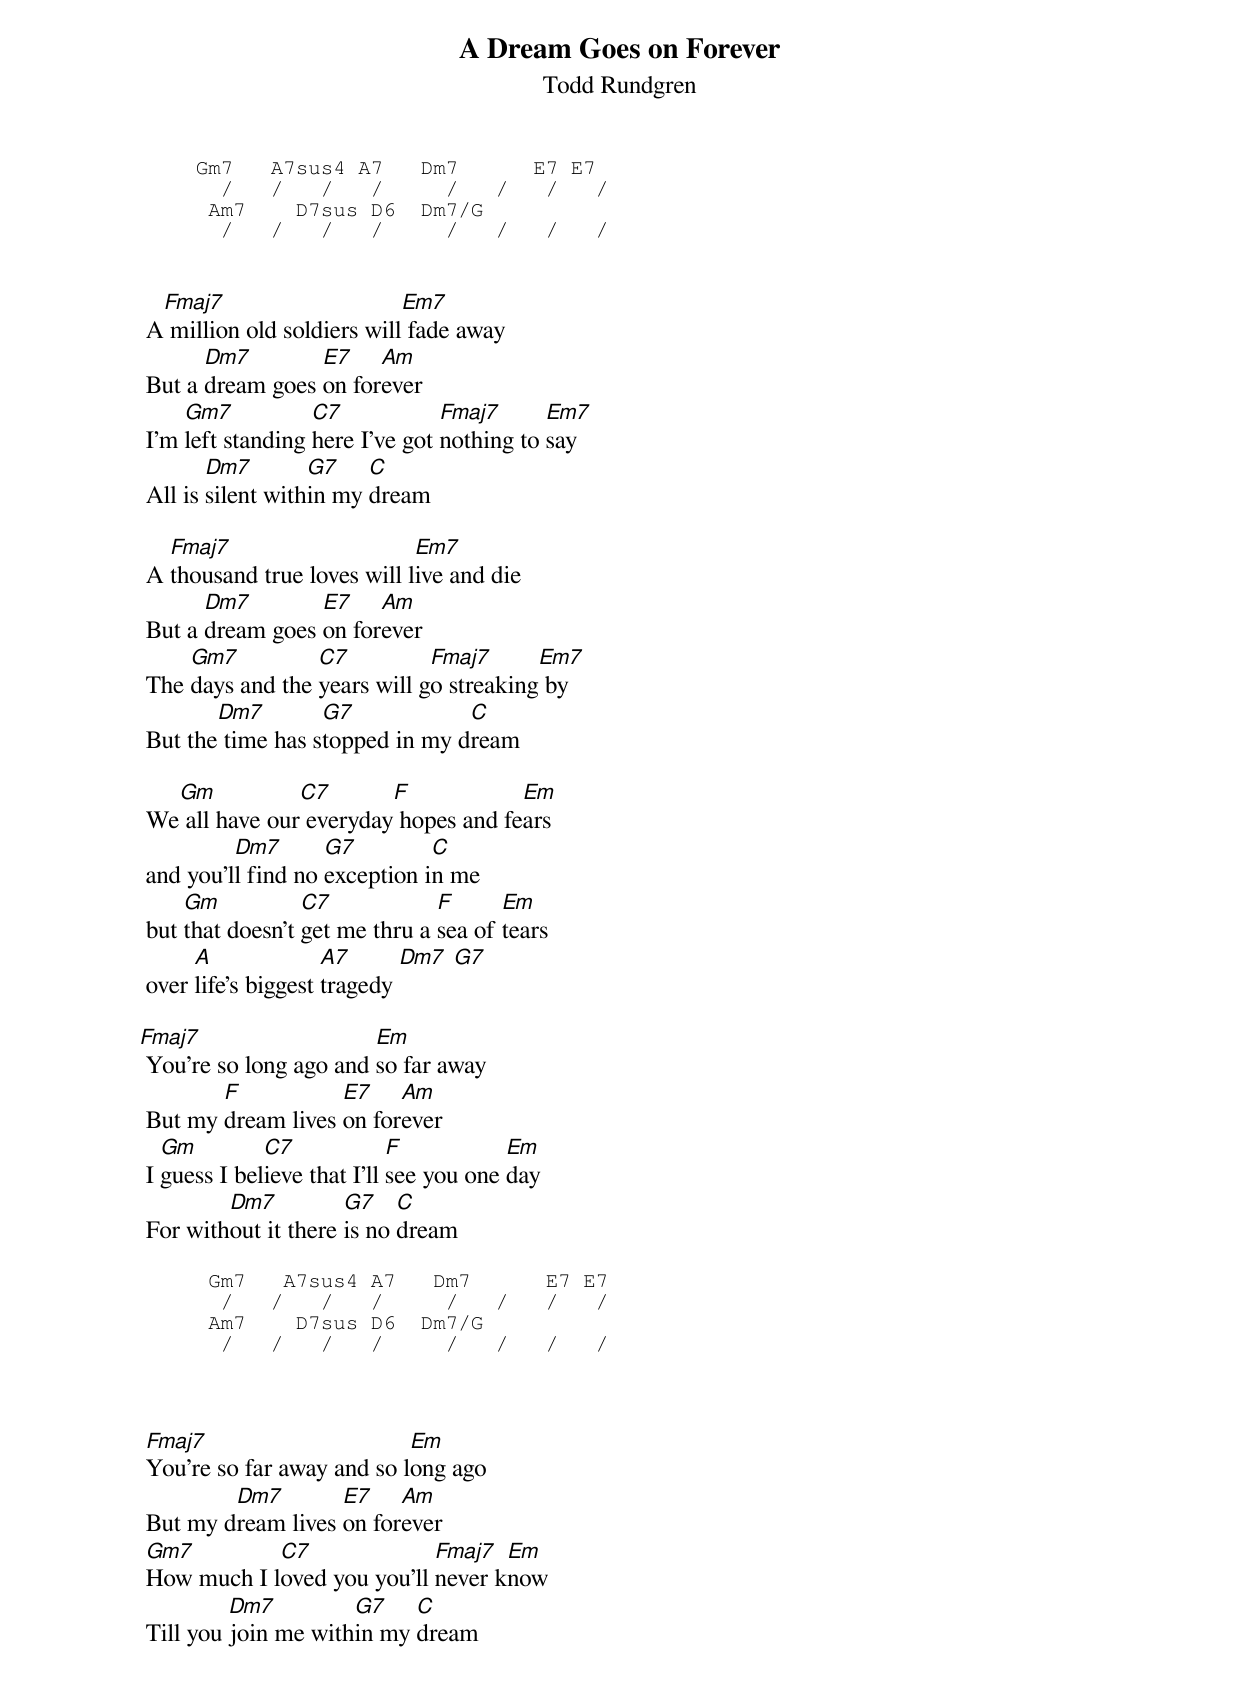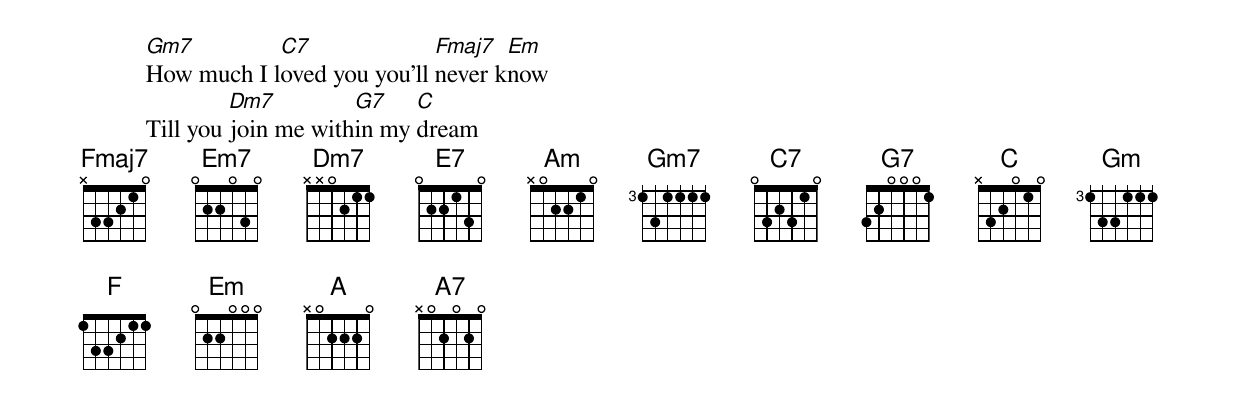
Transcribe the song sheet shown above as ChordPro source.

{title: A Dream Goes on Forever}
{subtitle: Todd Rundgren}
{sot}
         Gm7   A7sus4 A7   Dm7      E7 E7
           /   /   /   /     /   /   /   /
          Am7    D7sus D6  Dm7/G
           /   /   /   /     /   /   /   /
{eot}


          A[Fmaj7] million old soldiers will[Em7] fade away
          But a [Dm7]dream goes [E7]on for[Am]ever
          I'm [Gm7]left standing [C7]here I've got [Fmaj7]nothing to [Em7]say
          All is [Dm7]silent with[G7]in my [C]dream

          A [Fmaj7]thousand true loves will l[Em7]ive and die
          But a [Dm7]dream goes [E7]on for[Am]ever
          The [Gm7]days and the [C7]years will g[Fmaj7]o streaking[Em7] by
          But the[Dm7] time has s[G7]topped in my d[C]ream

          We[Gm] all have our[C7] everyday[F] hopes and fe[Em]ars
          and you'l[Dm7]l find no [G7]exception i[C]n me
          but [Gm]that doesn't [C7]get me thru a [F]sea of [Em]tears
          over [A]life's biggest [A7]tragedy [Dm7] [G7]

         [Fmaj7] You're so long ago and [Em]so far away
          But my [F]dream lives [E7]on for[Am]ever
          I [Gm]guess I bel[C7]ieve that I'll [F]see you one [Em]day
          For with[Dm7]out it there [G7]is no [C]dream

{sot}
          Gm7   A7sus4 A7   Dm7      E7 E7
           /   /   /   /     /   /   /   /
          Am7    D7sus D6  Dm7/G
           /   /   /   /     /   /   /   /
{eot}



          [Fmaj7]You're so far away and so l[Em]ong ago
          But my d[Dm7]ream lives [E7]on for[Am]ever
          [Gm7]How much I l[C7]oved you you'll [Fmaj7]never k[Em]now
          Till you [Dm7]join me with[G7]in my [C]dream

          [Gm7]How much I l[C7]oved you you'll [Fmaj7]never k[Em]now
          Till you [Dm7]join me with[G7]in my [C]dream
